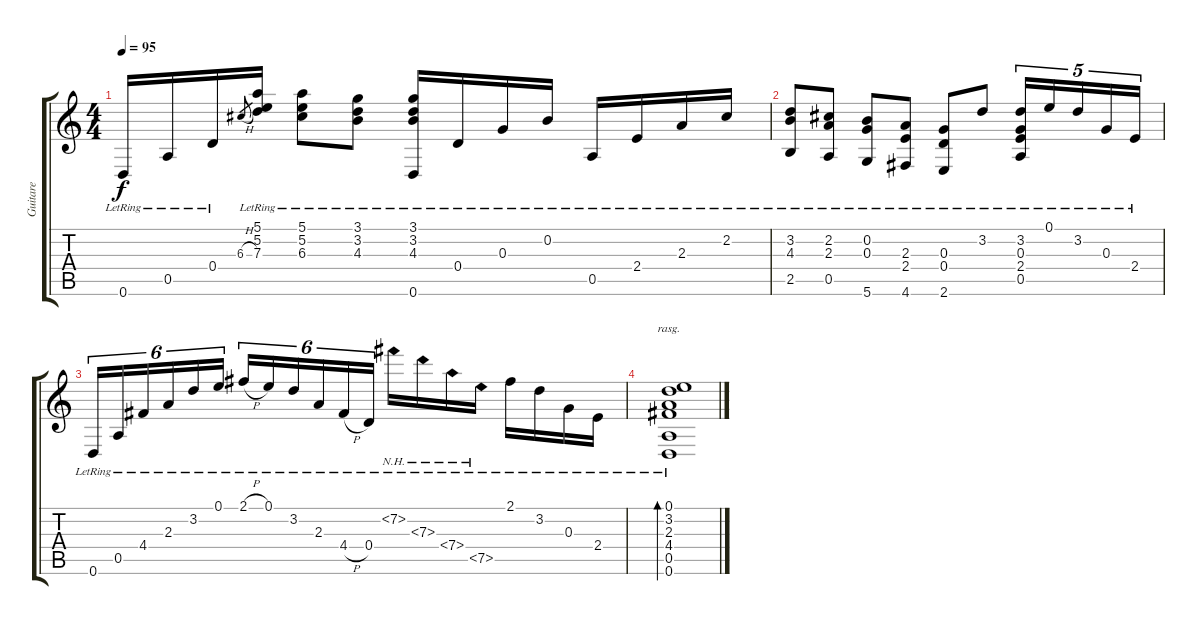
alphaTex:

\track ("Guitare" "Guitare") {instrument acousticguitarsteel}
\staff {score tabs}
\tuning (E4 B3 G3 D3 A2 D2) {hide}
\ts (4 4)
\tempo 95
\clef g2
\ks c
0.6{lr}.16{dy f} 0.5{lr}.16 0.4{lr}.16 6.3{h}.8{gr} (5.1{lr} 5.2{lr} 7.3{lr}).16 (5.1{lr} 5.2{lr} 6.3{lr}).8 (3.1{lr} 3.2{lr} 4.3{lr}).8 (3.1{lr} 3.2{lr} 4.3{lr} 0.6{lr}).16 0.4{lr}.16 0.3{lr}.16 0.2{lr}.16 0.5{lr}.16 2.4{lr}.16 2.3{lr}.16 2.2{lr}.16 |
(3.2{lr} 4.3{lr} 2.5{lr}).8 (2.2{lr} 2.3{lr} 0.5{lr}).8 (0.2{lr} 0.3{lr} 5.6{lr}).8 (2.3{lr} 2.4{lr} 4.6{lr}).8 (0.3{lr} 0.4{lr} 2.6{lr}).8 3.2{lr}.8 (3.2{lr} 0.3{lr} 2.4{lr} 0.5{lr}).16{tu (5 4)} 0.1{lr}.16{tu (5 4)} 3.2{lr}.16{tu (5 4)} 0.3{lr}.16{tu (5 4)} 2.4{lr}.16{tu (5 4)} |
0.6{lr}.16{tu (6 4)} 0.5{lr}.16{tu (6 4)} 4.4{lr}.16{tu (6 4)} 2.3{lr}.16{tu (6 4)} 3.2{lr}.16{tu (6 4)} 0.1{lr}.16{tu (6 4)} 2.1{h lr}.16{tu (6 4)} 0.1{lr}.16{tu (6 4)} 3.2{lr}.16{tu (6 4)} 2.3{lr}.16{tu (6 4)} 4.4{h lr}.16{tu (6 4)} 0.4{lr}.16{tu (6 4)} 7.2{nh lr}.16 7.3{nh lr}.16 7.4{nh lr}.16 7.5{nh lr}.16 2.1{lr}.16 3.2{lr}.16 0.3{lr}.16 2.4{lr}.16 |
(0.1{lr} 3.2{lr} 2.3{lr} 4.4{lr} 0.5{lr} 0.6{lr}).1{bd 120 rasg ii}
